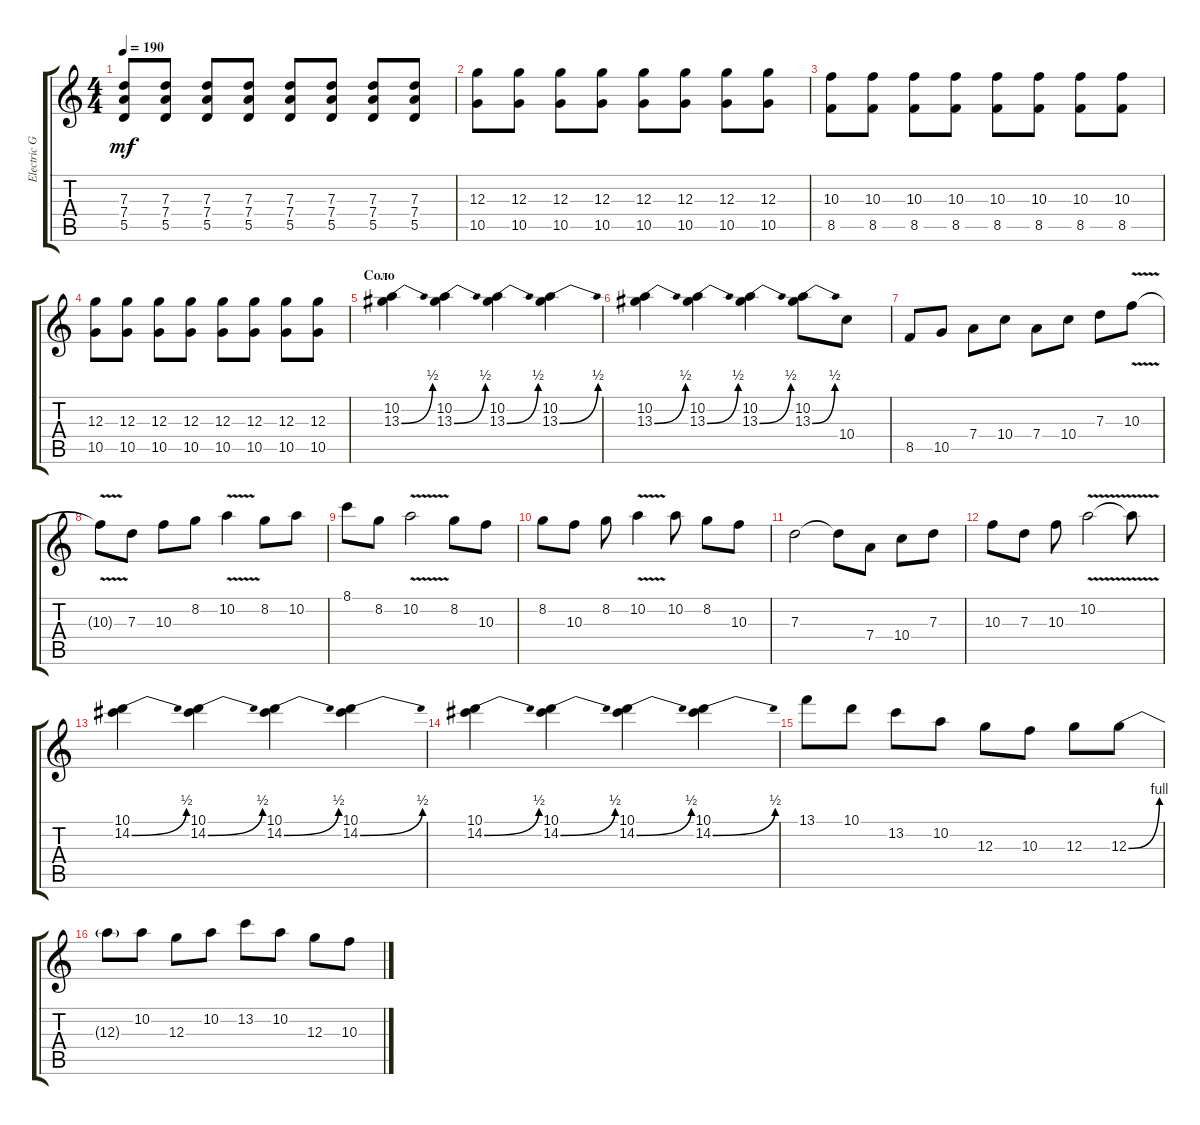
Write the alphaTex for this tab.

\track ("Electric Guitar" "Electric G") {instrument distortionguitar}
\staff {score tabs}
\tuning (E4 B3 G3 D3 A2 E2) {hide}
\ts (4 4)
\tempo 190
\clef g2
\ks c
(7.3 7.4 5.5).8{dy mf} (7.3 7.4 5.5).8 (7.3 7.4 5.5).8 (7.3 7.4 5.5).8 (7.3 7.4 5.5).8 (7.3 7.4 5.5).8 (7.3 7.4 5.5).8 (7.3 7.4 5.5).8 |
(12.3 10.5).8 (12.3 10.5).8 (12.3 10.5).8 (12.3 10.5).8 (12.3 10.5).8 (12.3 10.5).8 (12.3 10.5).8 (12.3 10.5).8 |
(10.3 8.5).8 (10.3 8.5).8 (10.3 8.5).8 (10.3 8.5).8 (10.3 8.5).8 (10.3 8.5).8 (10.3 8.5).8 (10.3 8.5).8 |
(12.3 10.5).8 (12.3 10.5).8 (12.3 10.5).8 (12.3 10.5).8 (12.3 10.5).8 (12.3 10.5).8 (12.3 10.5).8 (12.3 10.5).8 |
\section ("" "Соло")
(10.2 13.3{be (bend 0 0 60 2)}).4 (10.2 13.3{be (bend 0 0 60 2)}).4 (10.2 13.3{be (bend 0 0 60 2)}).4 (10.2 13.3{be (bend 0 0 60 2)}).4 |
(10.2 13.3{be (bend 0 0 60 2)}).4 (10.2 13.3{be (bend 0 0 60 2)}).4 (10.2 13.3{be (bend 0 0 60 2)}).4 (10.2 13.3{be (bend 0 0 60 2)}).8 10.4.8 |
8.5.8 10.5.8 7.4.8 10.4.8 7.4.8 10.4.8 7.3.8 10.3{v}.8 |
10.3{v t}.8 7.3.8 10.3.8 8.2.8 10.2{v}.4 8.2.8 10.2.8 |
8.1.8 8.2.8 10.2{v}.2 8.2.8 10.3.8 |
8.2.8 10.3.8 8.2.8 10.2{v}.4 10.2.8 8.2.8 10.3.8 |
7.3.2 7.3{t}.8 7.4.8 10.4.8 7.3.8 |
10.3.8 7.3.8 10.3.8 10.2{v}.2 10.2{t}.8 |
(10.1 14.2{be (bend 0 0 60 2)}).4 (10.1 14.2{be (bend 0 0 60 2)}).4 (10.1 14.2{be (bend 0 0 60 2)}).4 (10.1 14.2{be (bend 0 0 60 2)}).4 |
(10.1 14.2{be (bend 0 0 60 2)}).4 (10.1 14.2{be (bend 0 0 60 2)}).4 (10.1 14.2{be (bend 0 0 60 2)}).4 (10.1 14.2{be (bend 0 0 60 2)}).4 |
13.1.8 10.1.8 13.2.8 10.2.8 12.3.8 10.3.8 12.3.8 12.3{be (bend 0 0 60 4)}.8 |
12.3{t}.8 10.2.8 12.3.8 10.2.8 13.2.8 10.2.8 12.3.8 10.3.8
